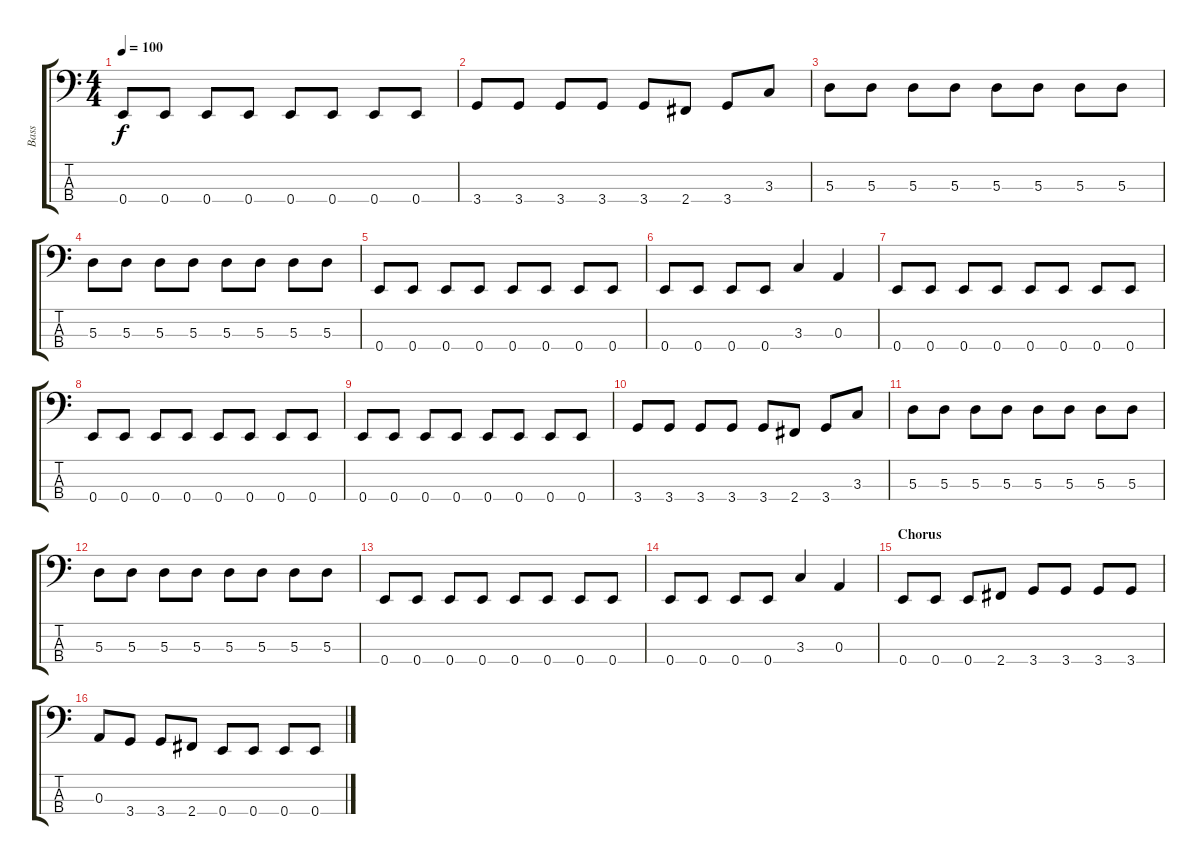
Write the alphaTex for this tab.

\track ("Bass" "Bass") {instrument electricbasspick}
\staff {score tabs}
\tuning (G2 D2 A1 E1) {hide}
\ts (4 4)
\tempo 100
\clef f4
\ks c
0.4.8{dy f} 0.4.8 0.4.8 0.4.8 0.4.8 0.4.8 0.4.8 0.4.8 |
3.4.8 3.4.8 3.4.8 3.4.8 3.4.8 2.4.8 3.4.8 3.3.8 |
5.3.8 5.3.8 5.3.8 5.3.8 5.3.8 5.3.8 5.3.8 5.3.8 |
5.3.8 5.3.8 5.3.8 5.3.8 5.3.8 5.3.8 5.3.8 5.3.8 |
0.4.8 0.4.8 0.4.8 0.4.8 0.4.8 0.4.8 0.4.8 0.4.8 |
0.4.8 0.4.8 0.4.8 0.4.8 3.3.4 0.3.4 |
0.4.8 0.4.8 0.4.8 0.4.8 0.4.8 0.4.8 0.4.8 0.4.8 |
0.4.8 0.4.8 0.4.8 0.4.8 0.4.8 0.4.8 0.4.8 0.4.8 |
0.4.8 0.4.8 0.4.8 0.4.8 0.4.8 0.4.8 0.4.8 0.4.8 |
3.4.8 3.4.8 3.4.8 3.4.8 3.4.8 2.4.8 3.4.8 3.3.8 |
5.3.8 5.3.8 5.3.8 5.3.8 5.3.8 5.3.8 5.3.8 5.3.8 |
5.3.8 5.3.8 5.3.8 5.3.8 5.3.8 5.3.8 5.3.8 5.3.8 |
0.4.8 0.4.8 0.4.8 0.4.8 0.4.8 0.4.8 0.4.8 0.4.8 |
0.4.8 0.4.8 0.4.8 0.4.8 3.3.4 0.3.4 |
\section ("" "Chorus")
0.4.8 0.4.8 0.4.8 2.4.8 3.4.8 3.4.8 3.4.8 3.4.8 |
0.3.8 3.4.8 3.4.8 2.4.8 0.4.8 0.4.8 0.4.8 0.4.8
